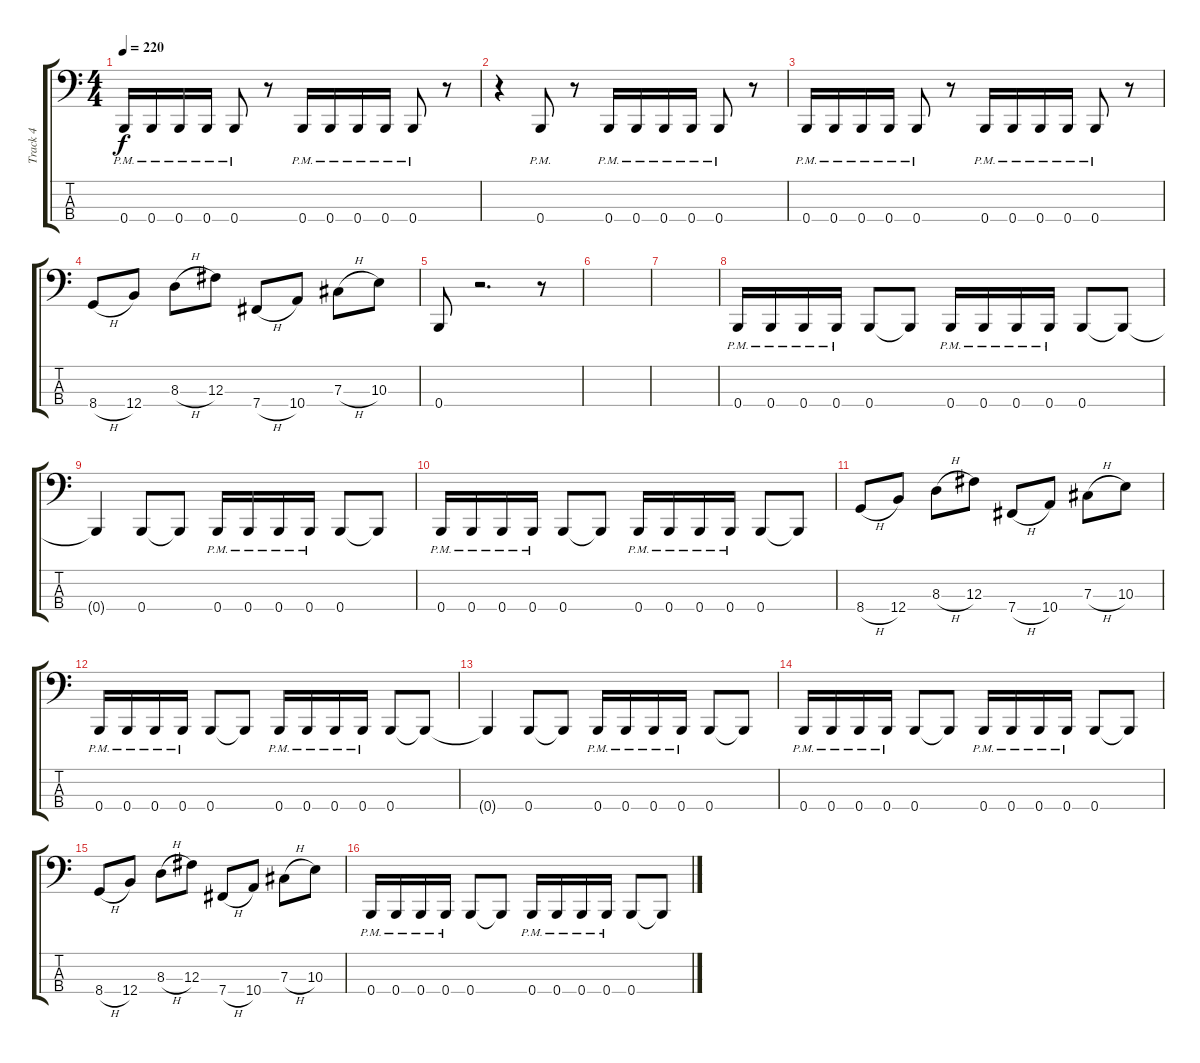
\track ("Track 4" "Track 4") {instrument electricbasspick}
\staff {score tabs}
\tuning (E2 B1 Gb1 B0) {hide}
\ts (4 4)
\tempo 220
\clef f4
\ks c
0.4{pm}.16{dy f} 0.4{pm}.16 0.4{pm}.16 0.4{pm}.16 0.4{pm}.8 r.8 0.4{pm}.16 0.4{pm}.16 0.4{pm}.16 0.4{pm}.16 0.4{pm}.8 r.8 |
r.4 0.4{pm}.8 r.8 0.4{pm}.16 0.4{pm}.16 0.4{pm}.16 0.4{pm}.16 0.4{pm}.8 r.8 |
0.4{pm}.16 0.4{pm}.16 0.4{pm}.16 0.4{pm}.16 0.4{pm}.8 r.8 0.4{pm}.16 0.4{pm}.16 0.4{pm}.16 0.4{pm}.16 0.4{pm}.8 r.8 |
8.4{h}.8 12.4.8 8.3{h}.8 12.3.8 7.4{h}.8 10.4.8 7.3{h}.8 10.3.8 |
0.4.8 r.2{d} r.8 |
|
|
0.4{pm}.16 0.4{pm}.16 0.4{pm}.16 0.4{pm}.16 0.4.8 0.4{t}.8 0.4{pm}.16 0.4{pm}.16 0.4{pm}.16 0.4{pm}.16 0.4.8 0.4{t}.8 |
0.4{t}.4 0.4.8 0.4{t}.8 0.4{pm}.16 0.4{pm}.16 0.4{pm}.16 0.4{pm}.16 0.4.8 0.4{t}.8 |
0.4{pm}.16 0.4{pm}.16 0.4{pm}.16 0.4{pm}.16 0.4.8 0.4{t}.8 0.4{pm}.16 0.4{pm}.16 0.4{pm}.16 0.4{pm}.16 0.4.8 0.4{t}.8 |
8.4{h}.8 12.4.8 8.3{h}.8 12.3.8 7.4{h}.8 10.4.8 7.3{h}.8 10.3.8 |
0.4{pm}.16 0.4{pm}.16 0.4{pm}.16 0.4{pm}.16 0.4.8 0.4{t}.8 0.4{pm}.16 0.4{pm}.16 0.4{pm}.16 0.4{pm}.16 0.4.8 0.4{t}.8 |
0.4{t}.4 0.4.8 0.4{t}.8 0.4{pm}.16 0.4{pm}.16 0.4{pm}.16 0.4{pm}.16 0.4.8 0.4{t}.8 |
0.4{pm}.16 0.4{pm}.16 0.4{pm}.16 0.4{pm}.16 0.4.8 0.4{t}.8 0.4{pm}.16 0.4{pm}.16 0.4{pm}.16 0.4{pm}.16 0.4.8 0.4{t}.8 |
8.4{h}.8 12.4.8 8.3{h}.8 12.3.8 7.4{h}.8 10.4.8 7.3{h}.8 10.3.8 |
0.4{pm}.16 0.4{pm}.16 0.4{pm}.16 0.4{pm}.16 0.4.8 0.4{t}.8 0.4{pm}.16 0.4{pm}.16 0.4{pm}.16 0.4{pm}.16 0.4.8 0.4{t}.8
